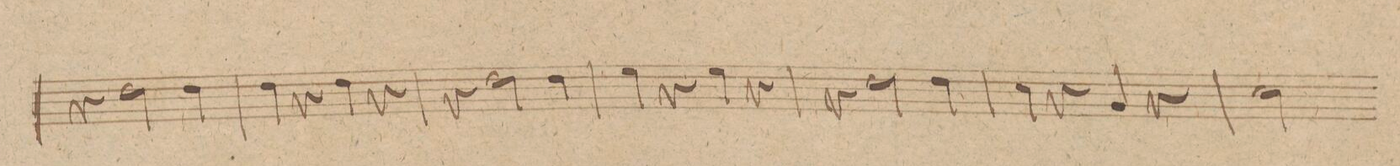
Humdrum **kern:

**kern	**dynam
*I"Corno. 1mo in D.	*
*clefG2	*
*k[f#c#]	*
*met(c|)	*
*M2/2	*
4r	.
2e\	.
4e\	.
=41	=41
4e\	.
4r	.
4e\	.
4r	.
=42	=42
4r	.
2e\	.
4e\	.
=43	=43
4f#\	.
4r	.
4f#\	.
4r	.
=44	=44
4r	.
2e\	.
4e\	.
=45	=45
4d\	.
4r	.
4A/	.
4r	.
=46	=46
2d\	.
*-	*-
